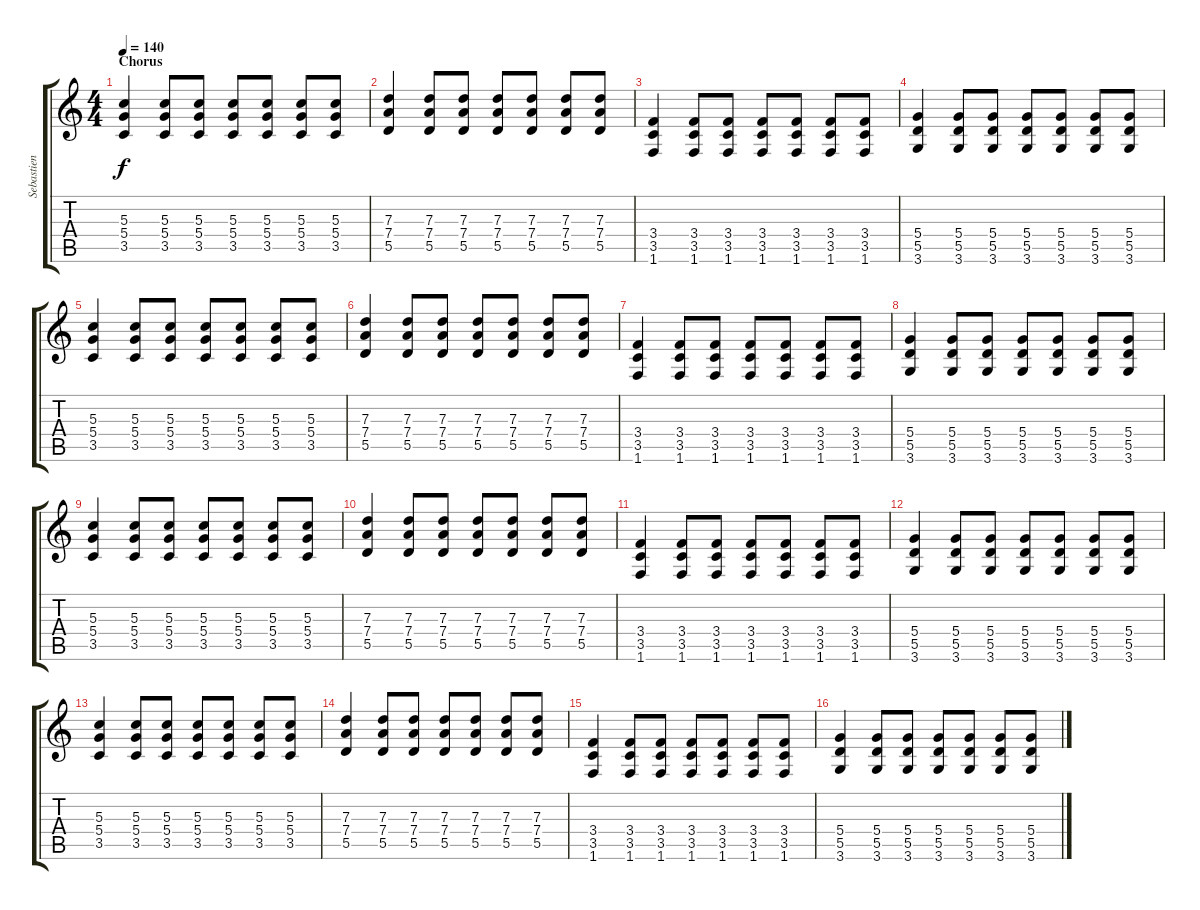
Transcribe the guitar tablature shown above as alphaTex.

\track ("Sebastien Lefebvre" "Sebastien ") {instrument distortionguitar}
\staff {score tabs}
\tuning (E4 B3 G3 D3 A2 E2) {hide}
\ts (4 4)
\section ("" "Chorus")
\tempo 140
\clef g2
\ks c
(5.3 5.4 3.5).4{dy f} (5.3 5.4 3.5).8 (5.3 5.4 3.5).8 (5.3 5.4 3.5).8 (5.3 5.4 3.5).8 (5.3 5.4 3.5).8 (5.3 5.4 3.5).8 |
(7.3 7.4 5.5).4 (7.3 7.4 5.5).8 (7.3 7.4 5.5).8 (7.3 7.4 5.5).8 (7.3 7.4 5.5).8 (7.3 7.4 5.5).8 (7.3 7.4 5.5).8 |
(3.4 3.5 1.6).4 (3.4 3.5 1.6).8 (3.4 3.5 1.6).8 (3.4 3.5 1.6).8 (3.4 3.5 1.6).8 (3.4 3.5 1.6).8 (3.4 3.5 1.6).8 |
(5.4 5.5 3.6).4 (5.4 5.5 3.6).8 (5.4 5.5 3.6).8 (5.4 5.5 3.6).8 (5.4 5.5 3.6).8 (5.4 5.5 3.6).8 (5.4 5.5 3.6).8 |
(5.3 5.4 3.5).4 (5.3 5.4 3.5).8 (5.3 5.4 3.5).8 (5.3 5.4 3.5).8 (5.3 5.4 3.5).8 (5.3 5.4 3.5).8 (5.3 5.4 3.5).8 |
(7.3 7.4 5.5).4 (7.3 7.4 5.5).8 (7.3 7.4 5.5).8 (7.3 7.4 5.5).8 (7.3 7.4 5.5).8 (7.3 7.4 5.5).8 (7.3 7.4 5.5).8 |
(3.4 3.5 1.6).4 (3.4 3.5 1.6).8 (3.4 3.5 1.6).8 (3.4 3.5 1.6).8 (3.4 3.5 1.6).8 (3.4 3.5 1.6).8 (3.4 3.5 1.6).8 |
(5.4 5.5 3.6).4 (5.4 5.5 3.6).8 (5.4 5.5 3.6).8 (5.4 5.5 3.6).8 (5.4 5.5 3.6).8 (5.4 5.5 3.6).8 (5.4 5.5 3.6).8 |
(5.3 5.4 3.5).4 (5.3 5.4 3.5).8 (5.3 5.4 3.5).8 (5.3 5.4 3.5).8 (5.3 5.4 3.5).8 (5.3 5.4 3.5).8 (5.3 5.4 3.5).8 |
(7.3 7.4 5.5).4 (7.3 7.4 5.5).8 (7.3 7.4 5.5).8 (7.3 7.4 5.5).8 (7.3 7.4 5.5).8 (7.3 7.4 5.5).8 (7.3 7.4 5.5).8 |
(3.4 3.5 1.6).4 (3.4 3.5 1.6).8 (3.4 3.5 1.6).8 (3.4 3.5 1.6).8 (3.4 3.5 1.6).8 (3.4 3.5 1.6).8 (3.4 3.5 1.6).8 |
(5.4 5.5 3.6).4 (5.4 5.5 3.6).8 (5.4 5.5 3.6).8 (5.4 5.5 3.6).8 (5.4 5.5 3.6).8 (5.4 5.5 3.6).8 (5.4 5.5 3.6).8 |
(5.3 5.4 3.5).4 (5.3 5.4 3.5).8 (5.3 5.4 3.5).8 (5.3 5.4 3.5).8 (5.3 5.4 3.5).8 (5.3 5.4 3.5).8 (5.3 5.4 3.5).8 |
(7.3 7.4 5.5).4 (7.3 7.4 5.5).8 (7.3 7.4 5.5).8 (7.3 7.4 5.5).8 (7.3 7.4 5.5).8 (7.3 7.4 5.5).8 (7.3 7.4 5.5).8 |
(3.4 3.5 1.6).4 (3.4 3.5 1.6).8 (3.4 3.5 1.6).8 (3.4 3.5 1.6).8 (3.4 3.5 1.6).8 (3.4 3.5 1.6).8 (3.4 3.5 1.6).8 |
(5.4 5.5 3.6).4 (5.4 5.5 3.6).8 (5.4 5.5 3.6).8 (5.4 5.5 3.6).8 (5.4 5.5 3.6).8 (5.4 5.5 3.6).8 (5.4 5.5 3.6).8
